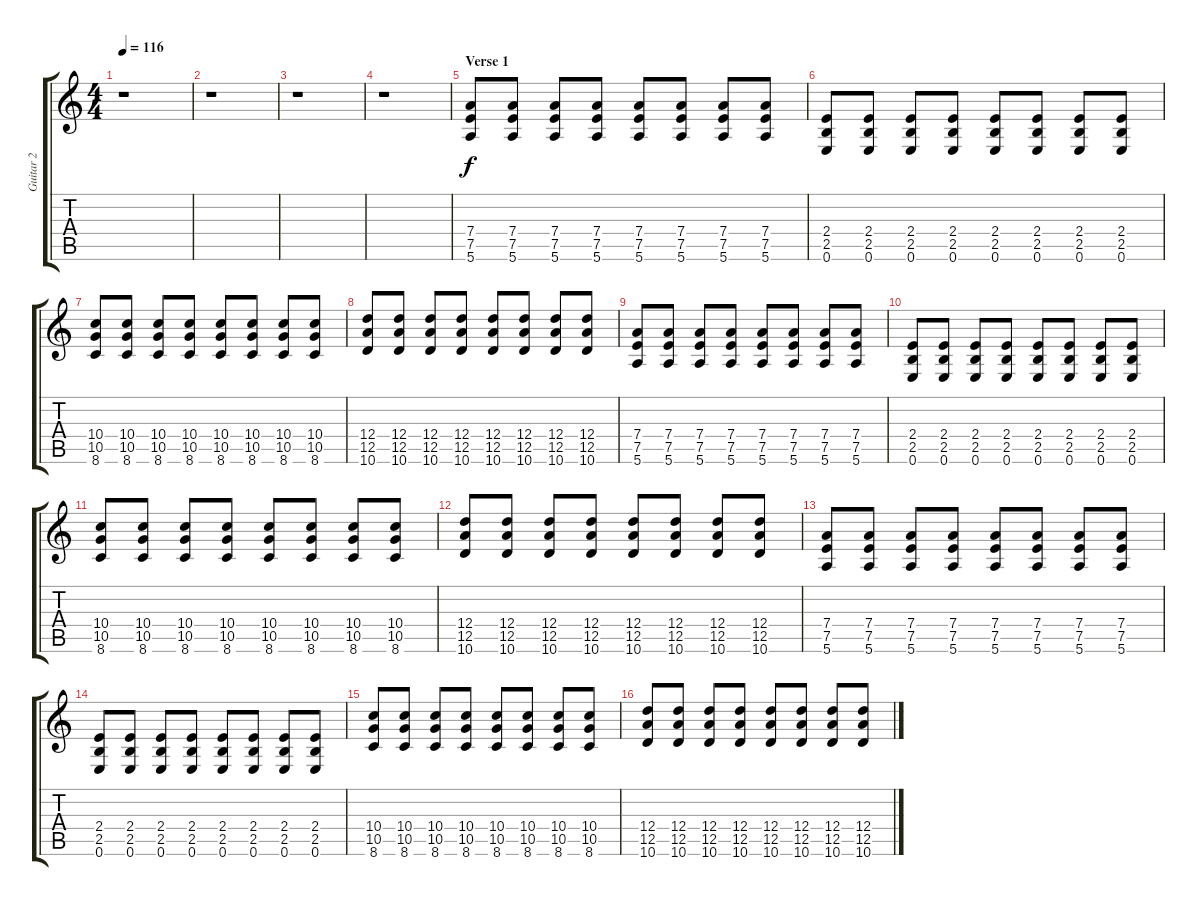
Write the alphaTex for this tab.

\track ("Guitar 2" "Guitar 2") {instrument overdrivenguitar}
\staff {score tabs}
\tuning (E4 B3 G3 D3 A2 E2) {hide}
\ts (4 4)
\tempo 116
\clef g2
\ks c
r.1{dy f instrument overdrivenguitar} |
r.1 |
r.1 |
r.1 |
\section ("" "Verse 1")
(7.4 7.5 5.6).8 (7.4 7.5 5.6).8 (7.4 7.5 5.6).8 (7.4 7.5 5.6).8 (7.4 7.5 5.6).8 (7.4 7.5 5.6).8 (7.4 7.5 5.6).8 (7.4 7.5 5.6).8 |
(2.4 2.5 0.6).8 (2.4 2.5 0.6).8 (2.4 2.5 0.6).8 (2.4 2.5 0.6).8 (2.4 2.5 0.6).8 (2.4 2.5 0.6).8 (2.4 2.5 0.6).8 (2.4 2.5 0.6).8 |
(10.4 10.5 8.6).8 (10.4 10.5 8.6).8 (10.4 10.5 8.6).8 (10.4 10.5 8.6).8 (10.4 10.5 8.6).8 (10.4 10.5 8.6).8 (10.4 10.5 8.6).8 (10.4 10.5 8.6).8 |
(12.4 12.5 10.6).8 (12.4 12.5 10.6).8 (12.4 12.5 10.6).8 (12.4 12.5 10.6).8 (12.4 12.5 10.6).8 (12.4 12.5 10.6).8 (12.4 12.5 10.6).8 (12.4 12.5 10.6).8 |
(7.4 7.5 5.6).8 (7.4 7.5 5.6).8 (7.4 7.5 5.6).8 (7.4 7.5 5.6).8 (7.4 7.5 5.6).8 (7.4 7.5 5.6).8 (7.4 7.5 5.6).8 (7.4 7.5 5.6).8 |
(2.4 2.5 0.6).8 (2.4 2.5 0.6).8 (2.4 2.5 0.6).8 (2.4 2.5 0.6).8 (2.4 2.5 0.6).8 (2.4 2.5 0.6).8 (2.4 2.5 0.6).8 (2.4 2.5 0.6).8 |
(10.4 10.5 8.6).8 (10.4 10.5 8.6).8 (10.4 10.5 8.6).8 (10.4 10.5 8.6).8 (10.4 10.5 8.6).8 (10.4 10.5 8.6).8 (10.4 10.5 8.6).8 (10.4 10.5 8.6).8 |
(12.4 12.5 10.6).8 (12.4 12.5 10.6).8 (12.4 12.5 10.6).8 (12.4 12.5 10.6).8 (12.4 12.5 10.6).8 (12.4 12.5 10.6).8 (12.4 12.5 10.6).8 (12.4 12.5 10.6).8 |
(7.4 7.5 5.6).8 (7.4 7.5 5.6).8 (7.4 7.5 5.6).8 (7.4 7.5 5.6).8 (7.4 7.5 5.6).8 (7.4 7.5 5.6).8 (7.4 7.5 5.6).8 (7.4 7.5 5.6).8 |
(2.4 2.5 0.6).8 (2.4 2.5 0.6).8 (2.4 2.5 0.6).8 (2.4 2.5 0.6).8 (2.4 2.5 0.6).8 (2.4 2.5 0.6).8 (2.4 2.5 0.6).8 (2.4 2.5 0.6).8 |
(10.4 10.5 8.6).8 (10.4 10.5 8.6).8 (10.4 10.5 8.6).8 (10.4 10.5 8.6).8 (10.4 10.5 8.6).8 (10.4 10.5 8.6).8 (10.4 10.5 8.6).8 (10.4 10.5 8.6).8 |
(12.4 12.5 10.6).8 (12.4 12.5 10.6).8 (12.4 12.5 10.6).8 (12.4 12.5 10.6).8 (12.4 12.5 10.6).8 (12.4 12.5 10.6).8 (12.4 12.5 10.6).8 (12.4 12.5 10.6).8
